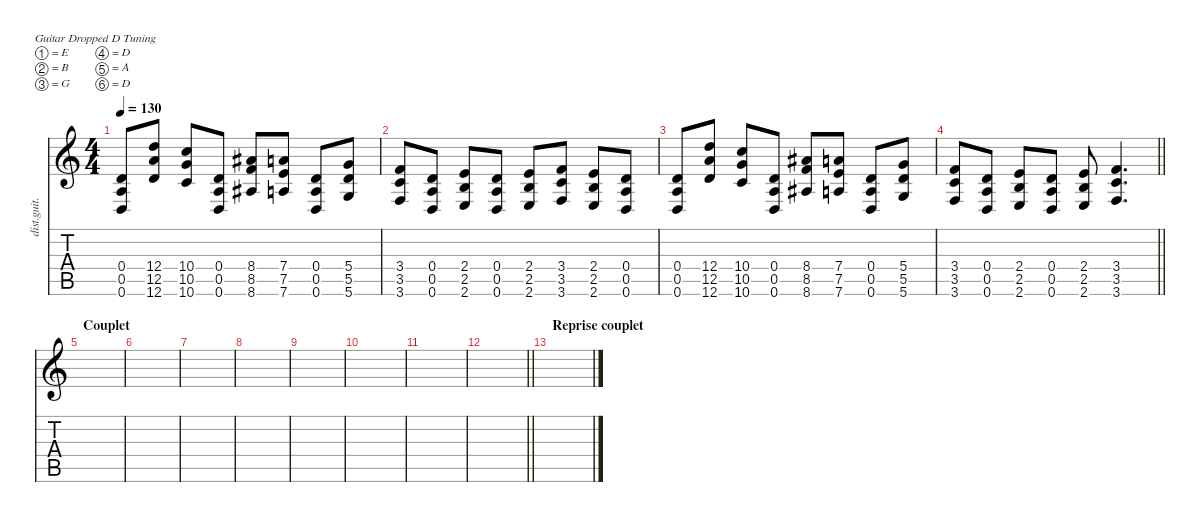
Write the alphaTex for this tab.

\defaultSystemsLayout 4
\hideDynamics
\bracketExtendMode nobrackets
\track ("Sylvain Option 2" "dist.guit.") {mute instrument distortionguitar}
\staff {score tabs}
\tuning (E4 B3 G3 D3 A2 D2)
\ts (4 4)
\tempo 130
\clef g2
\ks c
(0.6 0.5 0.4).8{dy f beam Up} (12.6 12.5 12.4).8{beam Up} (10.6 10.5 10.4).8{beam Up} (0.6 0.5 0.4).8{beam Up} (8.6{acc #} 8.5 8.4{acc #}).8{beam Up} (7.6 7.5 7.4).8{beam Up} (0.6 0.5 0.4).8{beam Up} (5.6 5.5 5.4).8{beam Up} |
(3.6 3.5 3.4).8{beam Up} (0.6 0.5 0.4).8{beam Up} (2.6 2.5 2.4).8{beam Up} (0.4 0.5 0.6).8{beam Up} (2.6 2.5 2.4).8{beam Up} (3.4 3.5 3.6).8{beam Up} (2.6 2.5 2.4).8{beam Up} (0.4 0.5 0.6).8{beam Up} |
(0.6 0.5 0.4).8{beam Up} (12.6 12.5 12.4).8{beam Up} (10.6 10.5 10.4).8{beam Up} (0.6 0.5 0.4).8{beam Up} (8.6{acc #} 8.5 8.4{acc #}).8{beam Up} (7.6 7.5 7.4).8{beam Up} (0.6 0.5 0.4).8{beam Up} (5.6 5.5 5.4).8{beam Up} |
\barLineRight lightlight
(3.6 3.5 3.4).8{beam Up} (0.6 0.5 0.4).8{beam Up} (2.6 2.5 2.4).8{beam Up} (0.4 0.5 0.6).8{beam Up} (2.6 2.5 2.4).8{beam Up} (3.4 3.5 3.6).4{d beam Up} |
\section ("" "Couplet")
|
|
|
|
|
|
|
\barLineRight lightlight
|
\section ("" "Reprise couplet")
